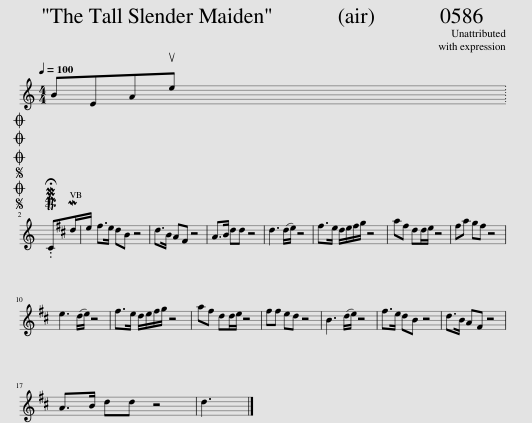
X:1
L:1/8
Q:1/4=100
M:4/4
I:linebreak $
K:C
V:1 treble
V:1
 BEAue x2002 |$SOSOOO .!fermata!PMTCMd/e/ | ^f>e dB z4 | d>B A^F z4 | A>B dd z4 | %5
 d3 (d/e/) z4 | ^f>e d/e/f/g/ z4 | a^f dd/e/ z4 | ^fa gf z4 |$ e3 (d/e/) z4 | %10
 ^f>e d/e/f/g/ z4 | a^f dd/e/ z4 | ^ff ed z4 | B3 (d/e/) z4 | ^f>e dB z4 | %15
 d>B A^F z4 |$ A>B dd z4 | d3 |] %18
